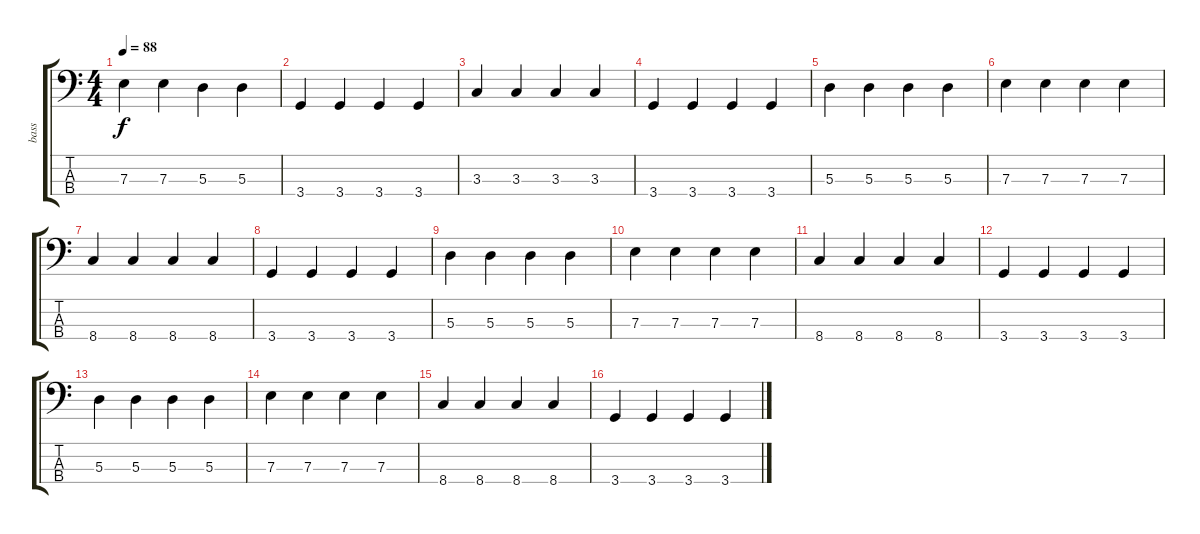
\track ("bass" "bass") {instrument electricbassfinger}
\staff {score tabs}
\tuning (G2 D2 A1 E1) {hide}
\ts (4 4)
\tempo 88
\clef f4
\ks c
7.3.4{dy f} 7.3.4 5.3.4 5.3.4 |
3.4.4 3.4.4 3.4.4 3.4.4 |
3.3.4 3.3.4 3.3.4 3.3.4 |
3.4.4 3.4.4 3.4.4 3.4.4 |
5.3.4 5.3.4 5.3.4 5.3.4 |
7.3.4 7.3.4 7.3.4 7.3.4 |
8.4.4 8.4.4 8.4.4 8.4.4 |
3.4.4 3.4.4 3.4.4 3.4.4 |
5.3.4 5.3.4 5.3.4 5.3.4 |
7.3.4 7.3.4 7.3.4 7.3.4 |
8.4.4 8.4.4 8.4.4 8.4.4 |
3.4.4 3.4.4 3.4.4 3.4.4 |
5.3.4 5.3.4 5.3.4 5.3.4 |
7.3.4 7.3.4 7.3.4 7.3.4 |
8.4.4 8.4.4 8.4.4 8.4.4 |
3.4.4 3.4.4 3.4.4 3.4.4
